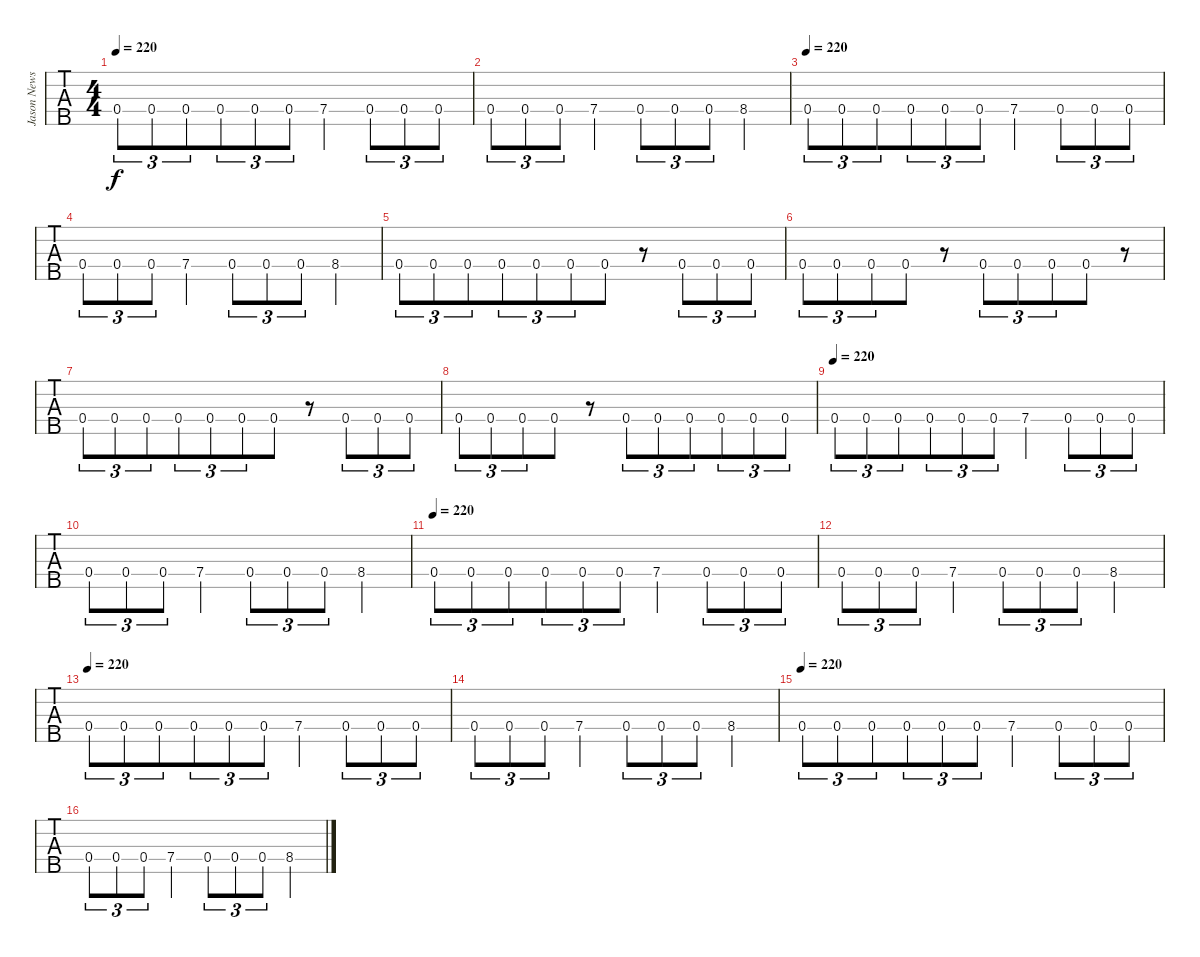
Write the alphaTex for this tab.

\track ("Jason Newsted" "Jason News") {instrument electricbasspick}
\staff {tabs}
\tuning (G2 D2 A1 E1 B0) {hide}
\ts (4 4)
\tempo 220
\clef f4
\ks c
0.4.8{tu (3 2) dy f} 0.4.8{tu (3 2)} 0.4.8{tu (3 2) beam merge} 0.4.8{tu (3 2)} 0.4.8{tu (3 2)} 0.4.8{tu (3 2)} 7.4.4 0.4.8{tu (3 2)} 0.4.8{tu (3 2)} 0.4.8{tu (3 2)} |
0.4.8{tu (3 2)} 0.4.8{tu (3 2)} 0.4.8{tu (3 2)} 7.4.4 0.4.8{tu (3 2)} 0.4.8{tu (3 2)} 0.4.8{tu (3 2)} 8.4.4 |
\tempo 220
0.4.8{tu (3 2)} 0.4.8{tu (3 2)} 0.4.8{tu (3 2) beam merge} 0.4.8{tu (3 2)} 0.4.8{tu (3 2)} 0.4.8{tu (3 2)} 7.4.4 0.4.8{tu (3 2)} 0.4.8{tu (3 2)} 0.4.8{tu (3 2)} |
0.4.8{tu (3 2)} 0.4.8{tu (3 2)} 0.4.8{tu (3 2)} 7.4.4 0.4.8{tu (3 2)} 0.4.8{tu (3 2)} 0.4.8{tu (3 2)} 8.4.4 |
0.4.8{tu (3 2)} 0.4.8{tu (3 2)} 0.4.8{tu (3 2) beam merge} 0.4.8{tu (3 2)} 0.4.8{tu (3 2)} 0.4.8{tu (3 2) beam merge} 0.4.8 r.8 0.4.8{tu (3 2)} 0.4.8{tu (3 2)} 0.4.8{tu (3 2)} |
0.4.8{tu (3 2)} 0.4.8{tu (3 2)} 0.4.8{tu (3 2) beam merge} 0.4.8 r.8 0.4.8{tu (3 2)} 0.4.8{tu (3 2)} 0.4.8{tu (3 2) beam merge} 0.4.8 r.8 |
0.4.8{tu (3 2)} 0.4.8{tu (3 2)} 0.4.8{tu (3 2) beam merge} 0.4.8{tu (3 2)} 0.4.8{tu (3 2)} 0.4.8{tu (3 2) beam merge} 0.4.8 r.8 0.4.8{tu (3 2)} 0.4.8{tu (3 2)} 0.4.8{tu (3 2)} |
0.4.8{tu (3 2)} 0.4.8{tu (3 2)} 0.4.8{tu (3 2) beam merge} 0.4.8 r.8 0.4.8{tu (3 2)} 0.4.8{tu (3 2)} 0.4.8{tu (3 2) beam merge} 0.4.8{tu (3 2)} 0.4.8{tu (3 2)} 0.4.8{tu (3 2)} |
\tempo 220
0.4.8{tu (3 2)} 0.4.8{tu (3 2)} 0.4.8{tu (3 2) beam merge} 0.4.8{tu (3 2)} 0.4.8{tu (3 2)} 0.4.8{tu (3 2)} 7.4.4 0.4.8{tu (3 2)} 0.4.8{tu (3 2)} 0.4.8{tu (3 2)} |
0.4.8{tu (3 2)} 0.4.8{tu (3 2)} 0.4.8{tu (3 2)} 7.4.4 0.4.8{tu (3 2)} 0.4.8{tu (3 2)} 0.4.8{tu (3 2)} 8.4.4 |
\tempo 220
0.4.8{tu (3 2)} 0.4.8{tu (3 2)} 0.4.8{tu (3 2) beam merge} 0.4.8{tu (3 2)} 0.4.8{tu (3 2)} 0.4.8{tu (3 2)} 7.4.4 0.4.8{tu (3 2)} 0.4.8{tu (3 2)} 0.4.8{tu (3 2)} |
0.4.8{tu (3 2)} 0.4.8{tu (3 2)} 0.4.8{tu (3 2)} 7.4.4 0.4.8{tu (3 2)} 0.4.8{tu (3 2)} 0.4.8{tu (3 2)} 8.4.4 |
\tempo 220
0.4.8{tu (3 2)} 0.4.8{tu (3 2)} 0.4.8{tu (3 2) beam merge} 0.4.8{tu (3 2)} 0.4.8{tu (3 2)} 0.4.8{tu (3 2)} 7.4.4 0.4.8{tu (3 2)} 0.4.8{tu (3 2)} 0.4.8{tu (3 2)} |
0.4.8{tu (3 2)} 0.4.8{tu (3 2)} 0.4.8{tu (3 2)} 7.4.4 0.4.8{tu (3 2)} 0.4.8{tu (3 2)} 0.4.8{tu (3 2)} 8.4.4 |
\tempo 220
0.4.8{tu (3 2)} 0.4.8{tu (3 2)} 0.4.8{tu (3 2) beam merge} 0.4.8{tu (3 2)} 0.4.8{tu (3 2)} 0.4.8{tu (3 2)} 7.4.4 0.4.8{tu (3 2)} 0.4.8{tu (3 2)} 0.4.8{tu (3 2)} |
0.4.8{tu (3 2)} 0.4.8{tu (3 2)} 0.4.8{tu (3 2)} 7.4.4 0.4.8{tu (3 2)} 0.4.8{tu (3 2)} 0.4.8{tu (3 2)} 8.4.4
